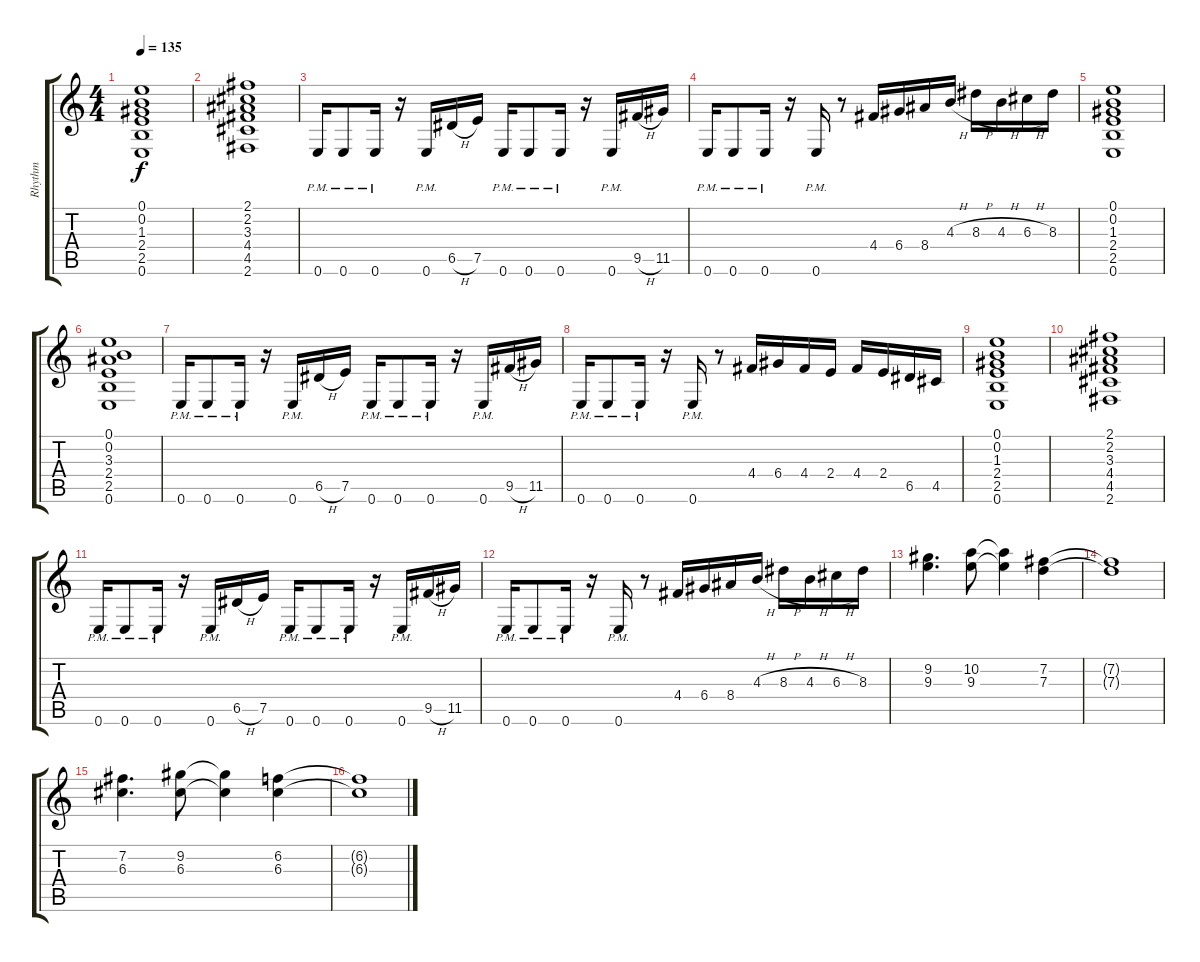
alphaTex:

\track ("Rhythm" "Rhythm") {instrument distortionguitar}
\staff {score tabs}
\tuning (E4 B3 G3 D3 A2 E2) {hide}
\ts (4 4)
\tempo 135
\clef g2
\ks c
(0.1 0.2 1.3 2.4 2.5 0.6).1{dy f} |
(2.1 2.2 3.3 4.4 4.5 2.6).1 |
0.6{pm}.16 0.6{pm}.8 0.6{pm}.16 r.16 0.6{pm}.16 6.5{h}.16 7.5.16 0.6{pm}.16 0.6{pm}.8 0.6{pm}.16 r.16 0.6{pm}.16 9.5{h}.16 11.5.16 |
0.6{pm}.16 0.6{pm}.8 0.6{pm}.16 r.16 0.6{pm}.16 r.8 4.4.16 6.4.16 8.4.16 4.3{h}.16 8.3{h}.16 4.3{h}.16 6.3{h}.16 8.3.16 |
(0.1 0.2 1.3 2.4 2.5 0.6).1 |
(0.1 0.2 3.3 2.4 2.5 0.6).1 |
0.6{pm}.16 0.6{pm}.8 0.6{pm}.16 r.16 0.6{pm}.16 6.5{h}.16 7.5.16 0.6{pm}.16 0.6{pm}.8 0.6{pm}.16 r.16 0.6{pm}.16 9.5{h}.16 11.5.16 |
0.6{pm}.16 0.6{pm}.8 0.6{pm}.16 r.16 0.6{pm}.16 r.8 4.4.16 6.4.16 4.4.16 2.4.16 4.4.16 2.4.16 6.5.16 4.5.16 |
(0.1 0.2 1.3 2.4 2.5 0.6).1 |
(2.1 2.2 3.3 4.4 4.5 2.6).1 |
0.6{pm}.16 0.6{pm}.8 0.6{pm}.16 r.16 0.6{pm}.16 6.5{h}.16 7.5.16 0.6{pm}.16 0.6{pm}.8 0.6{pm}.16 r.16 0.6{pm}.16 9.5{h}.16 11.5.16 |
0.6{pm}.16 0.6{pm}.8 0.6{pm}.16 r.16 0.6{pm}.16 r.8 4.4.16 6.4.16 8.4.16 4.3{h}.16 8.3{h}.16 4.3{h}.16 6.3{h}.16 8.3.16 |
(9.2 9.3).4{d} (10.2 9.3).8 (10.2{t} 9.3{t}).4 (7.2 7.3).4 |
(7.2{t} 7.3{t}).1 |
(7.2 6.3).4{d} (9.2 6.3).8 (9.2{t} 6.3{t}).4 (6.2 6.3).4 |
(6.2{t} 6.3{t}).1
